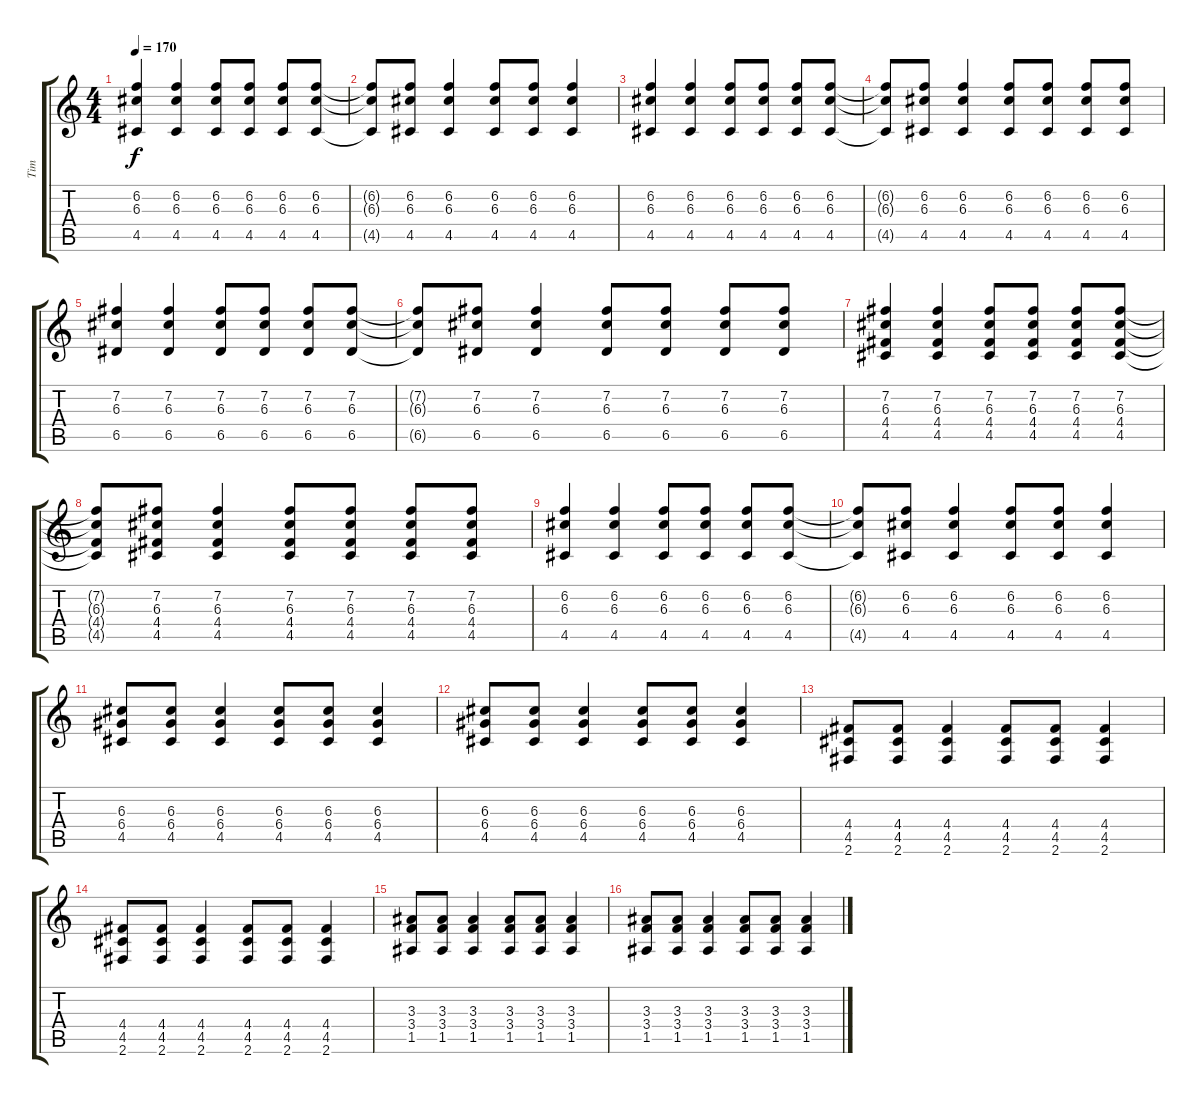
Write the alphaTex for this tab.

\track ("Tim" "Tim") {instrument acousticguitarsteel}
\staff {score tabs}
\tuning (E4 B3 G3 D3 A2 E2) {hide}
\ts (4 4)
\tempo 170
\clef g2
\ks c
(6.2 6.3 4.5).4{dy f} (6.2 6.3 4.5).4 (6.2 6.3 4.5).8 (6.2 6.3 4.5).8 (6.2 6.3 4.5).8 (6.2 6.3 4.5).8 |
(6.2{t} 6.3{t} 4.5{t}).8 (6.2 6.3 4.5).8 (6.2 6.3 4.5).4 (6.2 6.3 4.5).8 (6.2 6.3 4.5).8 (6.2 6.3 4.5).4 |
(6.2 6.3 4.5).4 (6.2 6.3 4.5).4 (6.2 6.3 4.5).8 (6.2 6.3 4.5).8 (6.2 6.3 4.5).8 (6.2 6.3 4.5).8 |
(6.2{t} 6.3{t} 4.5{t}).8 (6.2 6.3 4.5).8 (6.2 6.3 4.5).4 (6.2 6.3 4.5).8 (6.2 6.3 4.5).8 (6.2 6.3 4.5).8 (6.2 6.3 4.5).8 |
(7.2 6.3 6.5).4 (7.2 6.3 6.5).4 (7.2 6.3 6.5).8 (7.2 6.3 6.5).8 (7.2 6.3 6.5).8 (7.2 6.3 6.5).8 |
(7.2{t} 6.3{t} 6.5{t}).8 (7.2 6.3 6.5).8 (7.2 6.3 6.5).4 (7.2 6.3 6.5).8 (7.2 6.3 6.5).8 (7.2 6.3 6.5).8 (7.2 6.3 6.5).8 |
(7.2 6.3 4.4 4.5).4 (7.2 6.3 4.4 4.5).4 (7.2 6.3 4.4 4.5).8 (7.2 6.3 4.4 4.5).8 (7.2 6.3 4.4 4.5).8 (7.2 6.3 4.4 4.5).8 |
(7.2{t} 6.3{t} 4.4{t} 4.5{t}).8 (7.2 6.3 4.4 4.5).8 (7.2 6.3 4.4 4.5).4 (7.2 6.3 4.4 4.5).8 (7.2 6.3 4.4 4.5).8 (7.2 6.3 4.4 4.5).8 (7.2 6.3 4.4 4.5).8 |
(6.2 6.3 4.5).4 (6.2 6.3 4.5).4 (6.2 6.3 4.5).8 (6.2 6.3 4.5).8 (6.2 6.3 4.5).8 (6.2 6.3 4.5).8 |
(6.2{t} 6.3{t} 4.5{t}).8 (6.2 6.3 4.5).8 (6.2 6.3 4.5).4 (6.2 6.3 4.5).8 (6.2 6.3 4.5).8 (6.2 6.3 4.5).4 |
(6.3 6.4 4.5).8 (6.3 6.4 4.5).8 (6.3 6.4 4.5).4 (6.3 6.4 4.5).8 (6.3 6.4 4.5).8 (6.3 6.4 4.5).4 |
(6.3 6.4 4.5).8 (6.3 6.4 4.5).8 (6.3 6.4 4.5).4 (6.3 6.4 4.5).8 (6.3 6.4 4.5).8 (6.3 6.4 4.5).4 |
(4.4 4.5 2.6).8 (4.4 4.5 2.6).8 (4.4 4.5 2.6).4 (4.4 4.5 2.6).8 (4.4 4.5 2.6).8 (4.4 4.5 2.6).4 |
(4.4 4.5 2.6).8 (4.4 4.5 2.6).8 (4.4 4.5 2.6).4 (4.4 4.5 2.6).8 (4.4 4.5 2.6).8 (4.4 4.5 2.6).4 |
(3.3 3.4 1.5).8 (3.3 3.4 1.5).8 (3.3 3.4 1.5).4 (3.3 3.4 1.5).8 (3.3 3.4 1.5).8 (3.3 3.4 1.5).4 |
(3.3 3.4 1.5).8 (3.3 3.4 1.5).8 (3.3 3.4 1.5).4 (3.3 3.4 1.5).8 (3.3 3.4 1.5).8 (3.3 3.4 1.5).4
